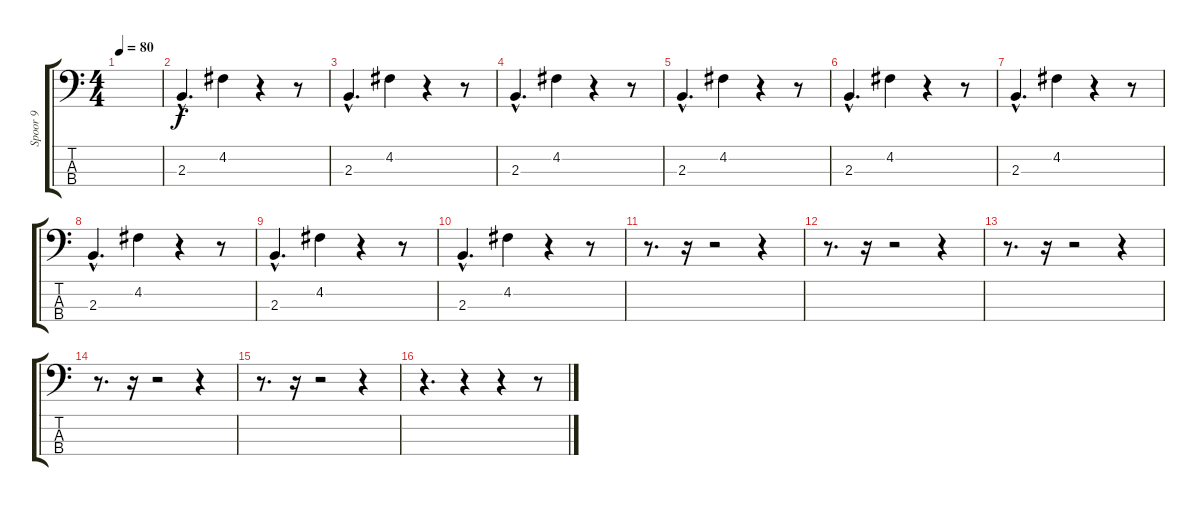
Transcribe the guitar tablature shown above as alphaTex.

\track ("Spoor 9" "Spoor 9") {instrument electricbassfinger}
\staff {score tabs}
\tuning (G2 D2 A1 E1) {hide}
\ts (4 4)
\tempo 80
\clef f4
\ks c
|
2.3{hac}.4{d} 4.2.4 r.4 r.8 |
2.3{hac}.4{d} 4.2.4 r.4 r.8 |
2.3{hac}.4{d} 4.2.4 r.4 r.8 |
2.3{hac}.4{d} 4.2.4 r.4 r.8 |
2.3{hac}.4{d} 4.2.4 r.4 r.8 |
2.3{hac}.4{d} 4.2.4 r.4 r.8 |
2.3{hac}.4{d} 4.2.4 r.4 r.8 |
2.3{hac}.4{d} 4.2.4 r.4 r.8 |
2.3{hac}.4{d} 4.2.4 r.4 r.8 |
r.8{d} r.16 r.2 r.4 |
r.8{d} r.16 r.2 r.4 |
r.8{d} r.16 r.2 r.4 |
r.8{d} r.16 r.2 r.4 |
r.8{d} r.16 r.2 r.4 |
r.4{d} r.4 r.4 r.8
